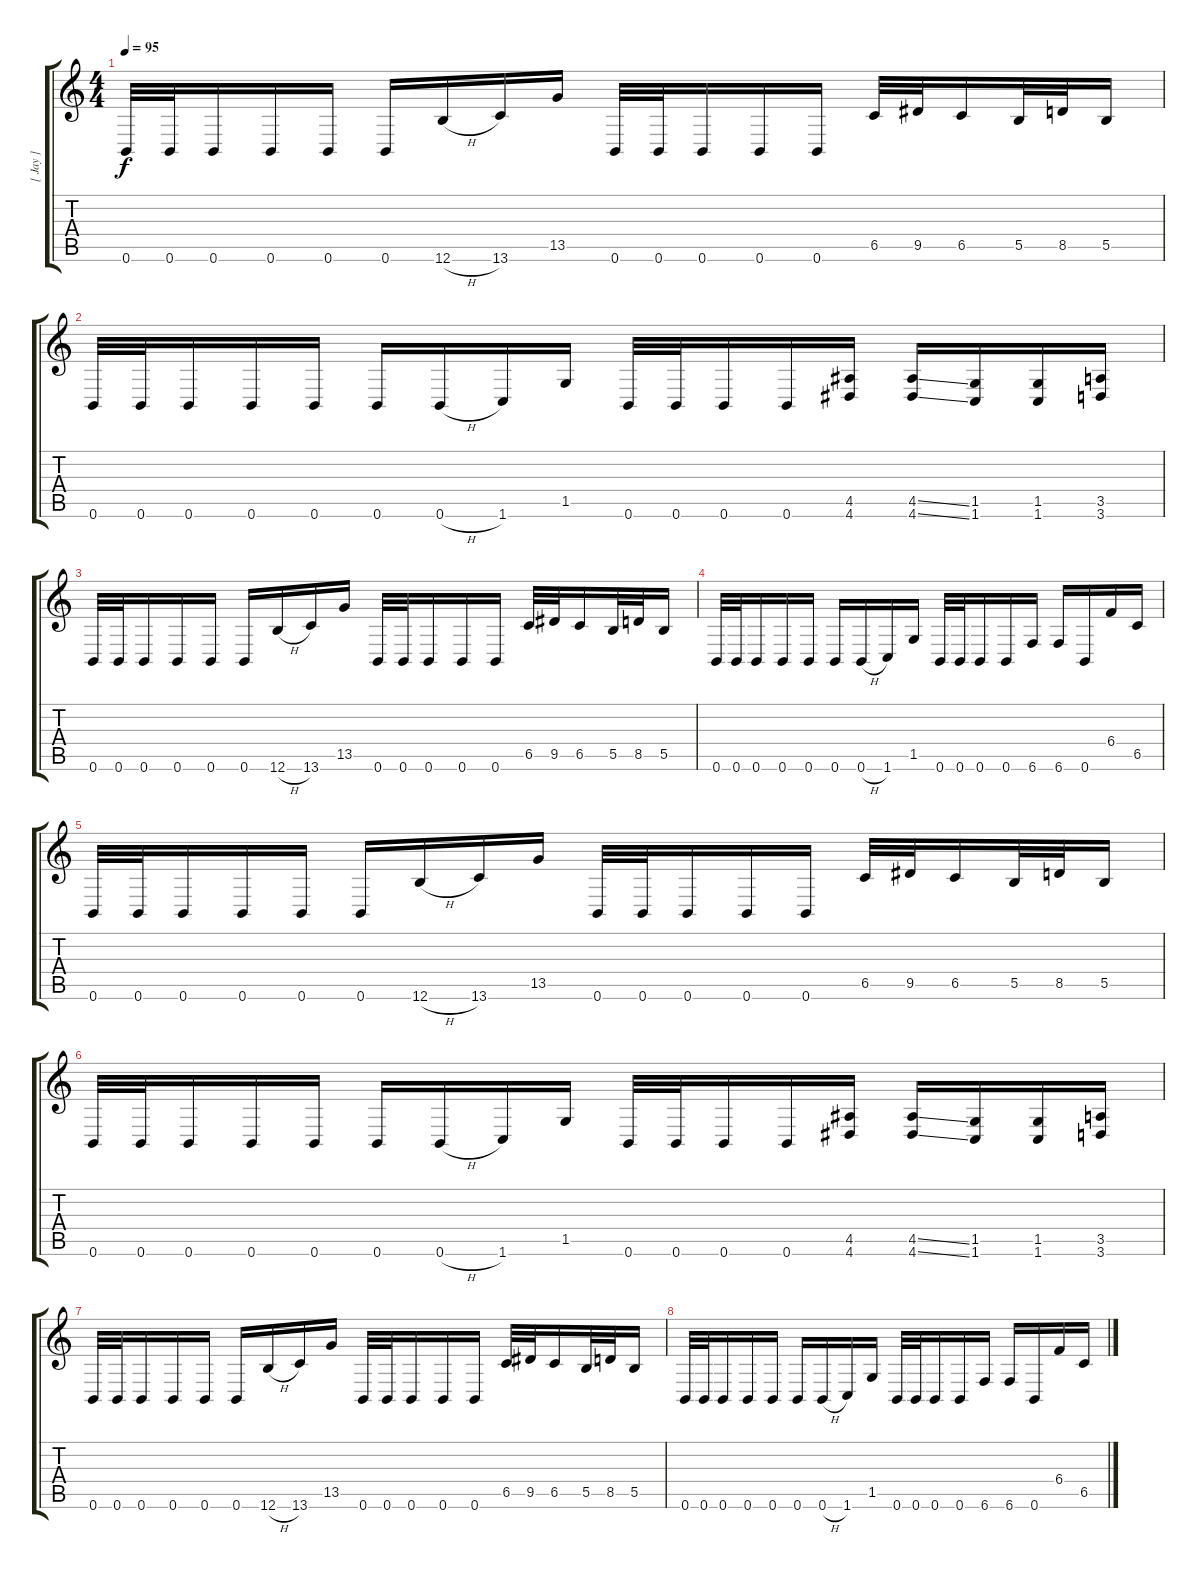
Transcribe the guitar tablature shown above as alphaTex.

\track ("[ Jay ]" "[ Jay ]") {instrument distortionguitar}
\staff {score tabs}
\tuning (Db4 Ab3 E3 B2 Gb2 B1) {hide}
\ts (4 4)
\tempo 95
\clef g2
\ks c
0.6.32{dy f} 0.6.32 0.6.16 0.6.16 0.6.16 0.6.16 12.6{h}.16 13.6.16 13.5.16 0.6.32 0.6.32 0.6.16 0.6.16 0.6.16 6.5.32 9.5.32 6.5.16 5.5.32 8.5.32 5.5.16 |
0.6.32 0.6.32 0.6.16 0.6.16 0.6.16 0.6.16 0.6{h}.16 1.6.16 1.5.16 0.6.32 0.6.32 0.6.16 0.6.16 (4.5 4.6).16 (4.5{ss} 4.6{ss}).16 (1.5 1.6).16 (1.5 1.6).16 (3.5 3.6).16 |
0.6.32 0.6.32 0.6.16 0.6.16 0.6.16 0.6.16 12.6{h}.16 13.6.16 13.5.16 0.6.32 0.6.32 0.6.16 0.6.16 0.6.16 6.5.32 9.5.32 6.5.16 5.5.32 8.5.32 5.5.16 |
0.6.32 0.6.32 0.6.16 0.6.16 0.6.16 0.6.16 0.6{h}.16 1.6.16 1.5.16 0.6.32 0.6.32 0.6.16 0.6.16 6.6.16 6.6.16 0.6.16 6.4.16 6.5.16 |
0.6.32 0.6.32 0.6.16 0.6.16 0.6.16 0.6.16 12.6{h}.16 13.6.16 13.5.16 0.6.32 0.6.32 0.6.16 0.6.16 0.6.16 6.5.32 9.5.32 6.5.16 5.5.32 8.5.32 5.5.16 |
0.6.32 0.6.32 0.6.16 0.6.16 0.6.16 0.6.16 0.6{h}.16 1.6.16 1.5.16 0.6.32 0.6.32 0.6.16 0.6.16 (4.5 4.6).16 (4.5{ss} 4.6{ss}).16 (1.5 1.6).16 (1.5 1.6).16 (3.5 3.6).16 |
0.6.32 0.6.32 0.6.16 0.6.16 0.6.16 0.6.16 12.6{h}.16 13.6.16 13.5.16 0.6.32 0.6.32 0.6.16 0.6.16 0.6.16 6.5.32 9.5.32 6.5.16 5.5.32 8.5.32 5.5.16 |
0.6.32 0.6.32 0.6.16 0.6.16 0.6.16 0.6.16 0.6{h}.16 1.6.16 1.5.16 0.6.32 0.6.32 0.6.16 0.6.16 6.6.16 6.6.16 0.6.16 6.4.16 6.5.16
